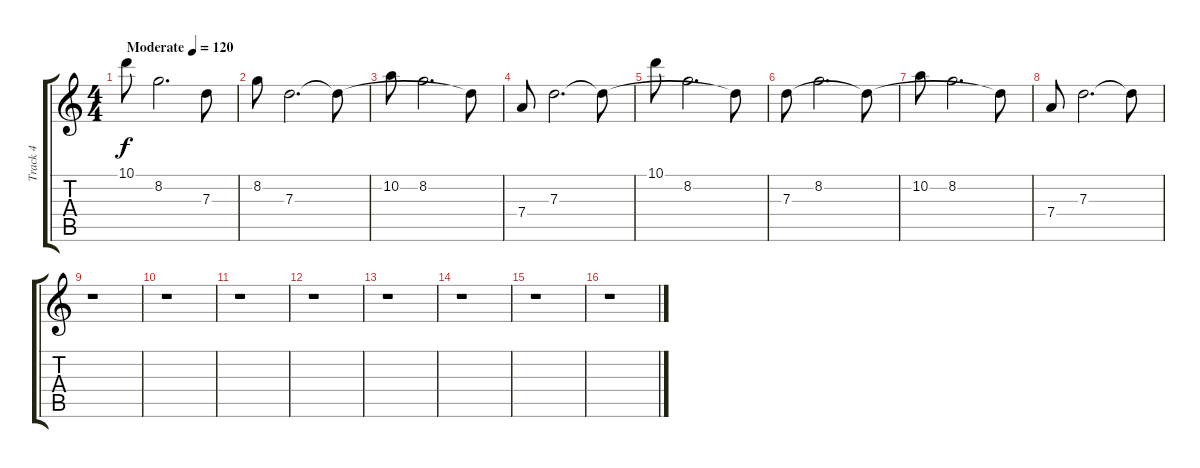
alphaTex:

\track ("Track 4" "Track 4") {instrument electricguitarjazz}
\staff {score tabs}
\tuning (E4 B3 G3 D3 A2 E2) {hide}
\ts (4 4)
\tempo (120 "Moderate")
\clef g2
\ks c
10.1.8{dy f instrument electricguitarjazz} 8.2.2{d} 7.3.8 |
8.2.8 7.3.2{d} 7.3{t}.8 |
10.2.8 8.2.2{d} 7.3{t}.8 |
7.4.8 7.3.2{d} 7.3{t}.8 |
10.1.8 8.2.2{d} 7.3{t}.8 |
7.3.8 8.2.2{d} 7.3{t}.8 |
10.2.8 8.2.2{d} 7.3{t}.8 |
7.4.8 7.3.2{d} 7.3{t}.8 |
r.1 |
r.1 |
r.1 |
r.1 |
r.1 |
r.1 |
r.1 |
r.1
